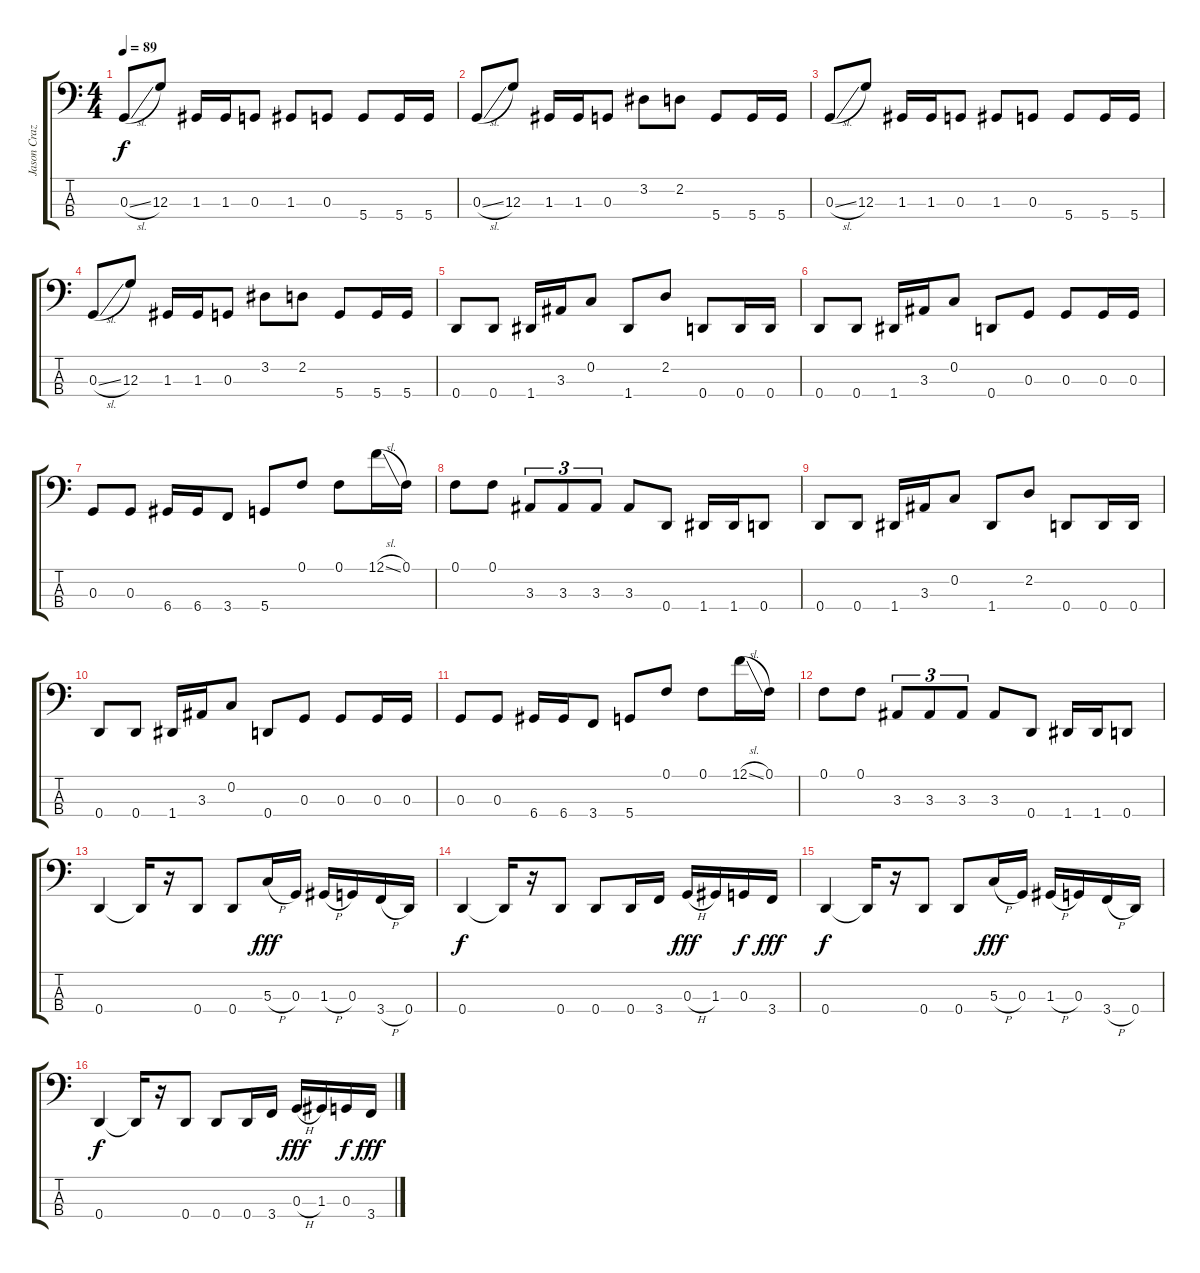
\track ("Jason Crazy Newsted" "Jason Craz") {instrument electricbassfinger}
\staff {score tabs}
\tuning (F2 C2 G1 D1) {hide}
\ts (4 4)
\tempo 89
\clef f4
\ks c
0.3{sl}.8{dy f} 12.3.8 1.3.16 1.3.16 0.3.8 1.3.8 0.3.8 5.4.8 5.4.16 5.4.16 |
0.3{sl}.8 12.3.8 1.3.16 1.3.16 0.3.8 3.2.8 2.2.8 5.4.8 5.4.16 5.4.16 |
0.3{sl}.8 12.3.8 1.3.16 1.3.16 0.3.8 1.3.8 0.3.8 5.4.8 5.4.16 5.4.16 |
0.3{sl}.8 12.3.8 1.3.16 1.3.16 0.3.8 3.2.8 2.2.8 5.4.8 5.4.16 5.4.16 |
0.4.8 0.4.8 1.4.16 3.3.16 0.2.8 1.4.8 2.2.8 0.4.8 0.4.16 0.4.16 |
0.4.8 0.4.8 1.4.16 3.3.16 0.2.8 0.4.8 0.3.8 0.3.8 0.3.16 0.3.16 |
0.3.8 0.3.8 6.4.16 6.4.16 3.4.8 5.4.8 0.1.8 0.1.8 12.1{sl}.16 0.1.16 |
0.1.8 0.1.8 3.3.8{tu (3 2)} 3.3.8{tu (3 2)} 3.3.8{tu (3 2)} 3.3.8 0.4.8 1.4.16 1.4.16 0.4.8 |
0.4.8 0.4.8 1.4.16 3.3.16 0.2.8 1.4.8 2.2.8 0.4.8 0.4.16 0.4.16 |
0.4.8 0.4.8 1.4.16 3.3.16 0.2.8 0.4.8 0.3.8 0.3.8 0.3.16 0.3.16 |
0.3.8 0.3.8 6.4.16 6.4.16 3.4.8 5.4.8 0.1.8 0.1.8 12.1{sl}.16 0.1.16 |
0.1.8 0.1.8 3.3.8{tu (3 2)} 3.3.8{tu (3 2)} 3.3.8{tu (3 2)} 3.3.8 0.4.8 1.4.16 1.4.16 0.4.8 |
0.4.4 0.4{t}.16 r.16 0.4.8 0.4.8 5.3{h}.16{dy fff} 0.3.16 1.3{h}.16 0.3.16 3.4{h}.16 0.4.16 |
0.4.4{dy f} 0.4{t}.16 r.16 0.4.8 0.4.8 0.4.16 3.4.16 0.3{h}.16{dy fff} 1.3.16 0.3.16{dy f} 3.4.16{dy fff} |
0.4.4{dy f} 0.4{t}.16 r.16 0.4.8 0.4.8 5.3{h}.16{dy fff} 0.3.16 1.3{h}.16 0.3.16 3.4{h}.16 0.4.16 |
0.4.4{dy f} 0.4{t}.16 r.16 0.4.8 0.4.8 0.4.16 3.4.16 0.3{h}.16{dy fff} 1.3.16 0.3.16{dy f} 3.4.16{dy fff}
